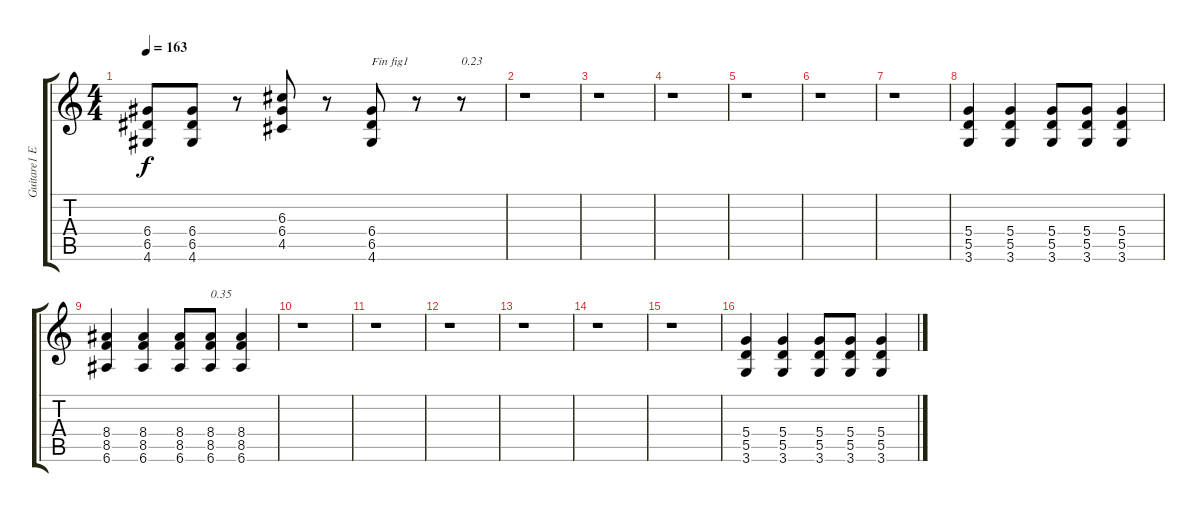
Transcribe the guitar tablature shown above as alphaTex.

\track ("Guitare1 E" "Guitare1 E") {instrument overdrivenguitar}
\staff {score tabs}
\tuning (E4 B3 G3 D3 A2 E2) {hide}
\ts (4 4)
\tempo 163
\clef g2
\ks c
(6.4 6.5 4.6).8{dy f} (6.4 6.5 4.6).8 r.8 (6.3 6.4 4.5).8 r.8 (6.4 6.5 4.6).8{txt "Fin fig1"} r.8 r.8{txt "0.23"} |
r.1 |
r.1 |
r.1 |
r.1 |
r.1 |
r.1 |
(5.4 5.5 3.6).4 (5.4 5.5 3.6).4 (5.4 5.5 3.6).8 (5.4 5.5 3.6).8 (5.4 5.5 3.6).4 |
(8.4 8.5 6.6).4 (8.4 8.5 6.6).4 (8.4 8.5 6.6).8 (8.4 8.5 6.6).8{txt "0.35"} (8.4 8.5 6.6).4 |
r.1 |
r.1 |
r.1 |
r.1 |
r.1 |
r.1 |
(5.4 5.5 3.6).4 (5.4 5.5 3.6).4 (5.4 5.5 3.6).8 (5.4 5.5 3.6).8 (5.4 5.5 3.6).4
